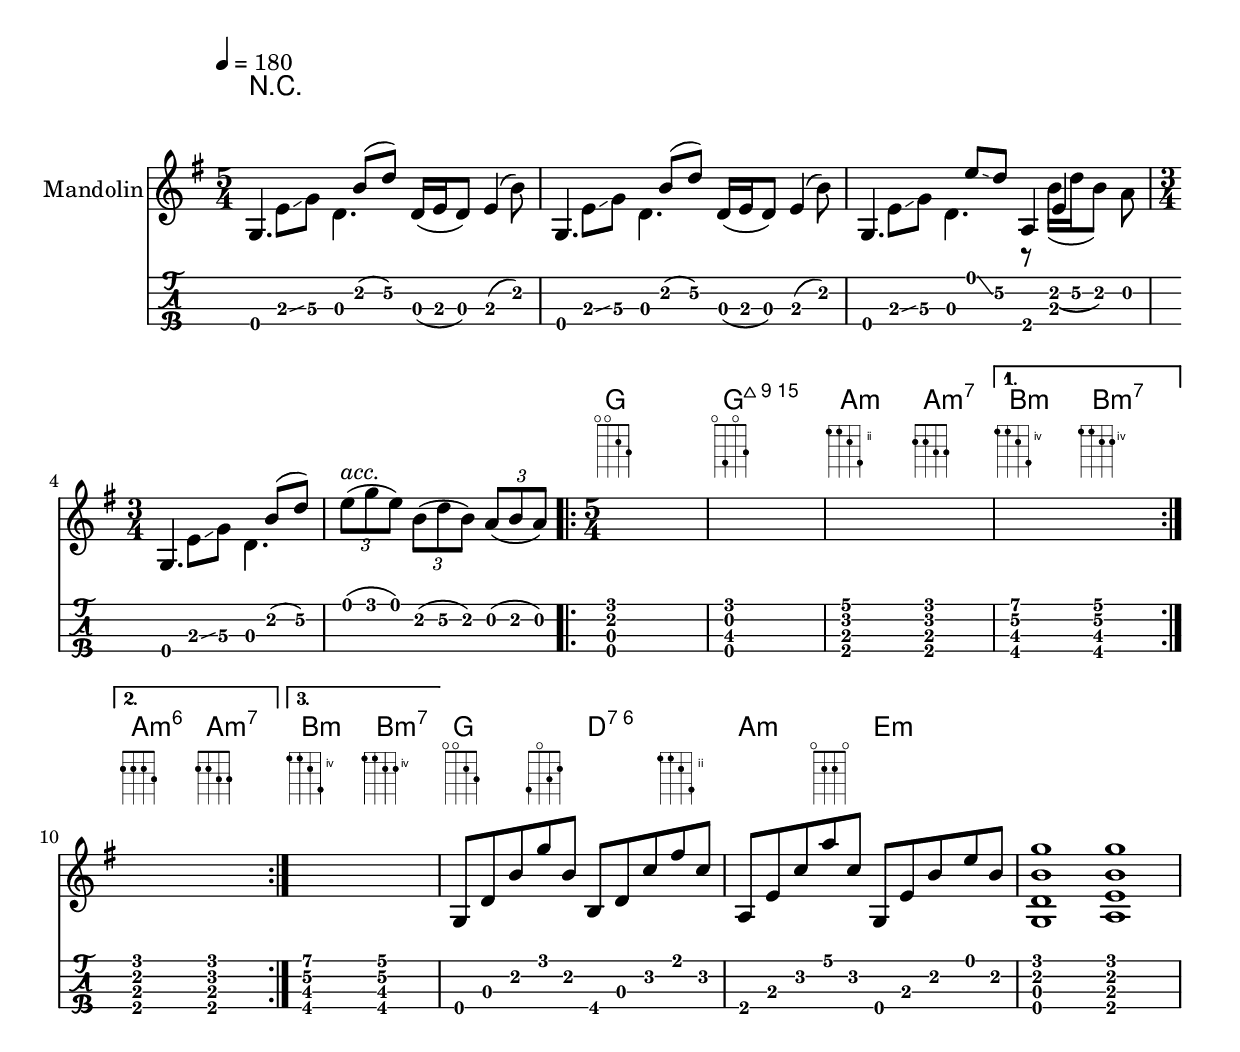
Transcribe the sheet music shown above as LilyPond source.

\include "predefined-mandolin-fretboards.ly"
halfriffone = {
  <<
    { g4. } \\
    { s8 [e'8 \glissando g'8] d'4. } \\
    { s2 b'8(d'') }
  >>
}


halfrifftwofirst = {
  {
    d'16(e'16 d'8)
    <<
      { e'4( }
      { s8 b'8) }
    >>|
  }
}

halfrifftwosecond = {
  % maybe a 3/4 bar sped up, instead of this, rit.
  \relative b'{
    %{
      \override TextSpanner.bound-details.left.text = "rit."
      \once \override TupletNumber.text =
      #(tuplet-number::append-note-wrapper
        tuplet-number::calc-fraction-text "16")
      \tuplet 9/8
    %} \tuplet 3/2{
      e8^\markup{\italic "acc."} ( [g e])
    }
    \tuplet 3/2{
      b8( [d b])
    }
    \tuplet 3/2{
      a8( [b a])
    }
  }
}

halfriffonealt = {
  <<
    { g4. } \\
    { s8 [e'8 \glissando g'8] d'4. } \\
    { s2 e''8 \glissando d'' }
  >>
}

halfrifftwoalt = {
  <<
    { a4 }
    \\
    { r8 b'16[(d''16 b'8)] a'8}
    \\
    {s8 e'4}
  >>
}

chordrest = {
  R1*5/4
  R1*5/4
  R1*5/4
  R1*3/4
  R1*3/4
}

chordone = { <g d' b' g''>1*5/4 }
chordtwo =  { <g fis' a' g''>1*5/4 }

chordthree = { <a e' c'' a''>2. }
chordthreealt = { <a e' c'' g''>2 }

chordfour = { <b fis' d'' b''>2. }
chordfouralt = { <b fis' d'' a''>2 }

chordfive = { <a e' b' g''>2. }

strumpatternone = { s4. s4. s4 s4 }


pluckone = { g8 [d' b' g'' b'] }
plucktwo = { b8 [d' c'' fis'' c''] }
pluckthree = { a8 [e' c'' a'' c''] }
pluckfour = { g8 [e' b' e'' b']}

pluckonechord = { <g d' b' g''>1*3/8 }
plucktwochord = { <b d' c'' fis''>1*5/8 }
pluckthreechord = { <a e' c'' a''>1*5/8 }
pluckfourchord = { <g e' b' e''>1*5/8 }

bridgechordone = { <g d' b' g''>1*5/8 }
bridgechordtwo = { <a e' b' g''>1*5/8 }
bridgechordtwoalt = { <a e' c' g''>1*5/8 }

bridgechordthree = { <c e' b' g''>1*5/8 }
bridgechordfour = { <b g' b' g''>1*5/8 }
bridgechordfive = { <b g' b' g''>1*5/8 }
bridgechordsix = { <a fis' d' fis''>1*5/8 }





\score {
  {
    <<
      \new ChordNames{
        {
          \chordmode {
            r1*21/4
            g1*5/4
            \chordtwo
            a2.:m
            a2:m7

            b2.:m
            b2:m7

            a2.:m6
            a2:m7

            b2.:m
            b2:m7
            
            g1*5/8
            d1*5/8:6maj7
            a1*5/8:m
            e1*5/8:m
          }
        }
      }

      \new FretBoards {

        \set Staff.stringTunings = #mandolin-tuning
        \chordrest

        \chordone
        \chordtwo

        \chordthree
        \chordthreealt

        \chordfour
        \chordfouralt

        \chordfive
        \chordthreealt

        \chordfour
        \chordfouralt
        
        \pluckonechord
        \plucktwochord
        \pluckthreechord
        \pluckfourchord
      }

      \new StaffGroup \with{
        instrumentName= #"Mandolin"
      }
        \new Staff
        {
          \partcombine
          \time 5/4
          \clef treble
          \key g \major
          \tempo 4 = 180
          
          \halfriffone \halfrifftwofirst
          \halfriffone \halfrifftwofirst
          \halfriffonealt \halfrifftwoalt
          
          \time 3/4
          \halfriffone \halfrifftwosecond
          \time 5/4

          \new Voice = "verse1" \with {
            \consists "Pitch_squash_engraver"
          }
          {
            \improvisationOn
            {
              \repeat volta 3 {
                \strumpatternone
                \strumpatternone
                \strumpatternone
              }
              \alternative {
                \strumpatternone
                \strumpatternone
                \strumpatternone
              }
            }
          }
          \pluckone
          \plucktwo
          \pluckthree
          \pluckfour
          
          \bridgechordone
          \bridgechordtwo


        }

        \new TabStaff \with {
          stringTunings = #mandolin-tuning
        }
        {
          \halfriffone \halfrifftwofirst
          \halfriffone \halfrifftwofirst
          \halfriffonealt \halfrifftwoalt
          \halfriffone \halfrifftwosecond
          
          \chordone
          \chordtwo

          \chordthree
          \chordthreealt

          \chordfour
          \chordfouralt

          \chordfive
          \chordthreealt

          \chordfour
          \chordfouralt
          
          \pluckone
          \plucktwo
          \pluckthree
          \pluckfour
          
          \bridgechordone
          \bridgechordtwo
        }
      >>
  }
  %\midi {}
  \layout {}
}


%{
      \new DrumStaff \with
      {
        instrumentName = #"Mouth"
      }
      {
        \time 5/4
        {
          R1*5/4
          R1*5/4
          R1*5/4
          R1*3/4
          R1*3/4
        }
      }
    >>
  }
}
%}